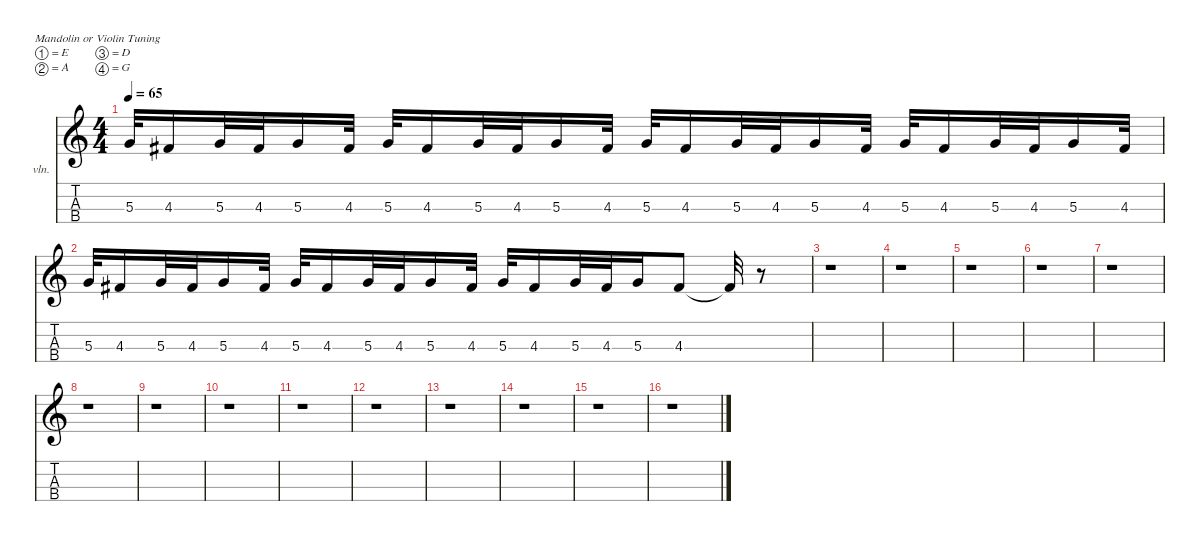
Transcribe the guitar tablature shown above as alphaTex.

\hideDynamics
\bracketExtendMode nobrackets
\firstSystemTrackNameOrientation horizontal
\otherSystemsTrackNameOrientation horizontal
\track ("Violin" "vln.") {instrument violin}
\staff {score tabs}
\tuning (E5 A4 D4 G3)
\ts (4 4)
\tempo 65
\clef g2
\ks aminor
5.3.32{dy f beam Up} 4.3{acc #}.16{beam Up} 5.3.32{beam Up} 4.3{acc #}.32{beam Up} 5.3.16{beam Up} 4.3{acc #}.32{beam Up} 5.3.32{beam Up} 4.3{acc #}.16{beam Up} 5.3.32{beam Up} 4.3{acc #}.32{beam Up} 5.3.16{beam Up} 4.3{acc #}.32{beam Up} 5.3.32{dy ff beam Up} 4.3{acc #}.16{beam Up} 5.3.32{beam Up} 4.3{acc #}.32{beam Up} 5.3.16{beam Up} 4.3{acc #}.32{beam Up} 5.3.32{beam Up} 4.3{acc #}.16{beam Up} 5.3.32{beam Up} 4.3{acc #}.32{beam Up} 5.3.16{beam Up} 4.3{acc #}.32{beam Up} |
5.3.32{dy fff beam Up} 4.3{acc #}.16{beam Up} 5.3.32{beam Up} 4.3{acc #}.32{beam Up} 5.3.16{beam Up} 4.3{acc #}.32{beam Up} 5.3.32{beam Up} 4.3{acc #}.16{beam Up} 5.3.32{beam Up} 4.3{acc #}.32{beam Up} 5.3.16{beam Up} 4.3{acc #}.32{beam Up} 5.3.32{beam Up} 4.3{acc #}.16{beam Up} 5.3.32{beam Up} 4.3{acc #}.32{beam Up} 5.3.16{beam Up} 4.3{acc #}.8{beam Up} 4.3{t acc #}.32{beam Up} r.8{beam Up} |
r.1{beam Down} |
r.1{beam Down} |
r.1{beam Down} |
r.1{beam Down} |
r.1{beam Down} |
r.1{beam Down} |
r.1{beam Down} |
r.1{beam Down} |
r.1{beam Down} |
r.1{beam Down} |
r.1{beam Down} |
r.1{beam Down} |
r.1{beam Down} |
r.1{beam Down}
